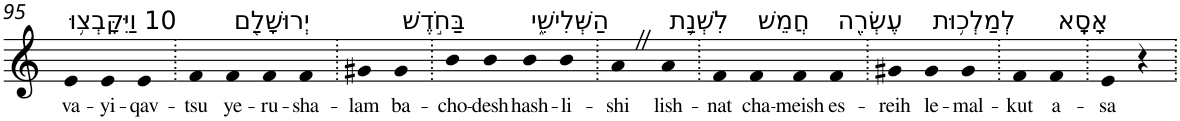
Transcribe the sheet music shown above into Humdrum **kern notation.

**kern	**text
*part1	*part1
*staff1	*staff1
*I"Piano	*
*I'Pno	*
!!LO:PB:g=z
*clefG2	*
*k[]	*
=95	=95
!LO:TX:a:t=10 וַיִּקָּבְצ֥וּ	!
!	!LO:LY:b
4e	va-
!	!LO:LY:b
4e	-yi-
!	!LO:LY:b
4e	-qav-
=96.	=96.
!	!LO:LY:b
4f	-tsu
!LO:TX:a:t=יְרוּשָׁלִַ֖ם	!
!	!LO:LY:b
4f	ye-
!	!LO:LY:b
4f	-ru-
!	!LO:LY:b
4f	-sha-
=97.	=97.
!	!LO:LY:b
4g#X	-lam
!LO:TX:a:t=בַּחֹ֣דֶשׁ	!
!	!LO:LY:b
4g#	ba-
=98.	=98.
!	!LO:LY:b
4b	-cho-
!	!LO:LY:b
4b	-desh
!LO:TX:a:t=הַשְּׁלִישִׁ֑י	!
!	!LO:LY:b
4b	hash-
!	!LO:LY:b
4b	-li-
=99.	=99.
!	!LO:LY:b
4aZ	-shi
!LO:TX:a:t=לִשְׁנַ֥ת	!
!	!LO:LY:b
4a	lish-
=100.	=100.
!	!LO:LY:b
4f	-nat
!LO:TX:a:t=חֲמֵשׁ	!
!	!LO:LY:b
4f	cha-
!	!LO:LY:b
4f	-meish
!LO:TX:a:t=עֶשְׂרֵ֖ה	!
!	!LO:LY:b
4f	es-
=101.	=101.
!	!LO:LY:b
4g#X	-reih
!LO:TX:a:t=לְמַלְכ֥וּת	!
!	!LO:LY:b
4g#	le-
!	!LO:LY:b
4g#	-mal-
=102.	=102.
!	!LO:LY:b
4f	-kut
!LO:TX:a:t=אָסָֽא	!
!	!LO:LY:b
4f	a-
=103.	=103.
!	!LO:LY:b
4e	-sa
4r	.
=.	=.
*-	*-
